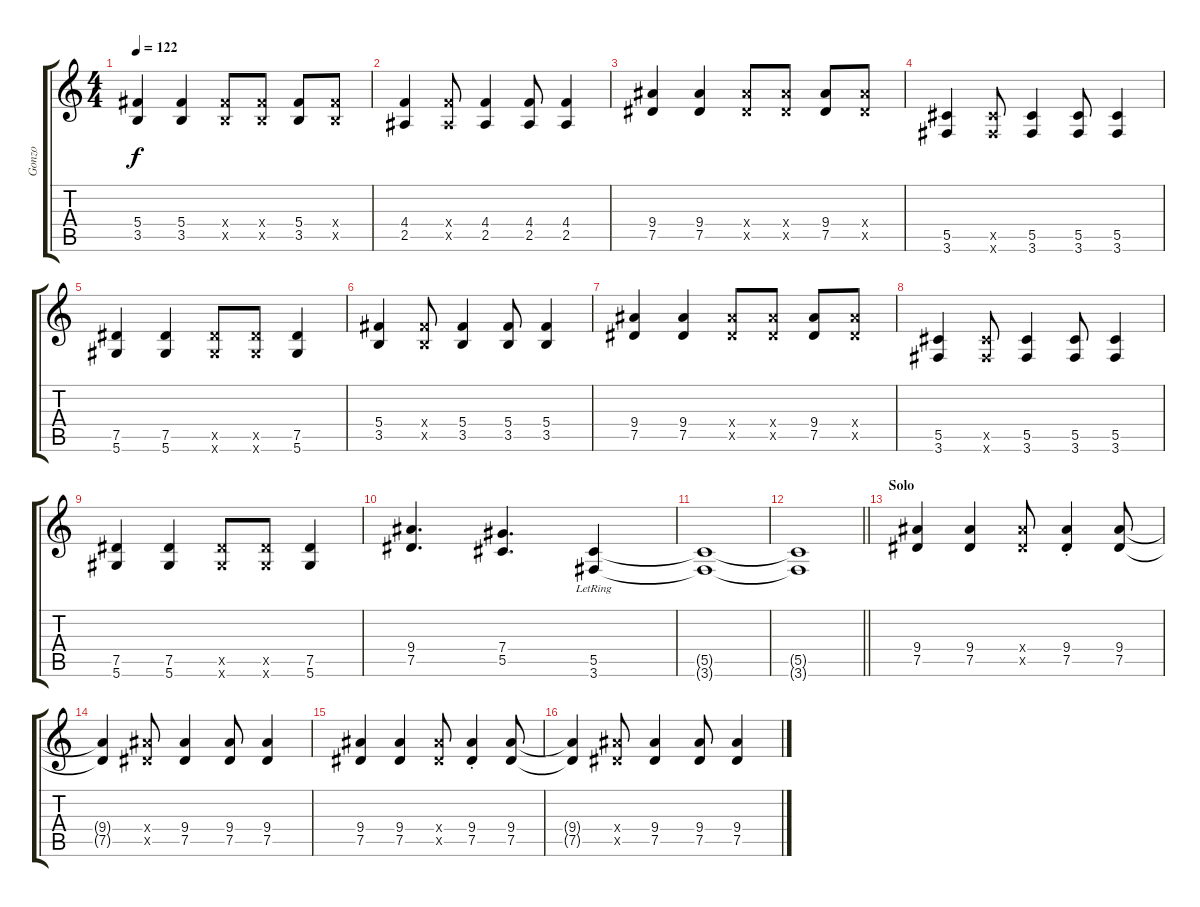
\track ("Gonzo" "Gonzo") {instrument distortionguitar}
\staff {score tabs}
\tuning (Eb4 Bb3 Gb3 Db3 Ab2 Eb2) {hide}
\ts (4 4)
\tempo 122
\clef g2
\ks c
(5.4 3.5).4{dy f} (5.4 3.5).4 (5.4{x} 3.5{x}).8 (5.4{x} 3.5{x}).8 (5.4 3.5).8 (5.4{x} 3.5{x}).8 |
(4.4 2.5).4 (4.4{x} 2.5{x}).8 (4.4 2.5).4 (4.4 2.5).8 (4.4 2.5).4 |
(9.4 7.5).4 (9.4 7.5).4 (9.4{x} 7.5{x}).8 (9.4{x} 7.5{x}).8 (9.4 7.5).8 (9.4{x} 7.5{x}).8 |
(5.5 3.6).4 (5.5{x} 3.6{x}).8 (5.5 3.6).4 (5.5 3.6).8 (5.5 3.6).4 |
(7.5 5.6).4 (7.5 5.6).4 (7.5{x} 5.6{x}).8 (7.5{x} 5.6{x}).8 (7.5 5.6).4 |
(5.4 3.5).4 (5.4{x} 3.5{x}).8 (5.4 3.5).4 (5.4 3.5).8 (5.4 3.5).4 |
(9.4 7.5).4 (9.4 7.5).4 (9.4{x} 7.5{x}).8 (9.4{x} 7.5{x}).8 (9.4 7.5).8 (9.4{x} 7.5{x}).8 |
(5.5 3.6).4 (5.5{x} 3.6{x}).8 (5.5 3.6).4 (5.5 3.6).8 (5.5 3.6).4 |
(7.5 5.6).4 (7.5 5.6).4 (7.5{x} 5.6{x}).8 (7.5{x} 5.6{x}).8 (7.5 5.6).4 |
(9.4 7.5).4{d} (7.4 5.5).4{d} (5.5{lr} 3.6{lr}).4 |
(5.5{t} 3.6{t}).1{volume 0} |
\barLineRight lightlight
(5.5{t} 3.6{t}).1 |
\section ("" "Solo")
(9.4 7.5).4{volume 11} (9.4 7.5).4 (9.4{x} 7.5{x}).8 (9.4{st} 7.5{st}).4 (9.4 7.5).8 |
(9.4{t} 7.5{t}).4 (9.4{x} 7.5{x}).8 (9.4 7.5).4 (9.4 7.5).8 (9.4 7.5).4 |
(9.4 7.5).4 (9.4 7.5).4 (9.4{x} 7.5{x}).8 (9.4{st} 7.5{st}).4 (9.4 7.5).8 |
(9.4{t} 7.5{t}).4 (9.4{x} 7.5{x}).8 (9.4 7.5).4 (9.4 7.5).8 (9.4 7.5).4
